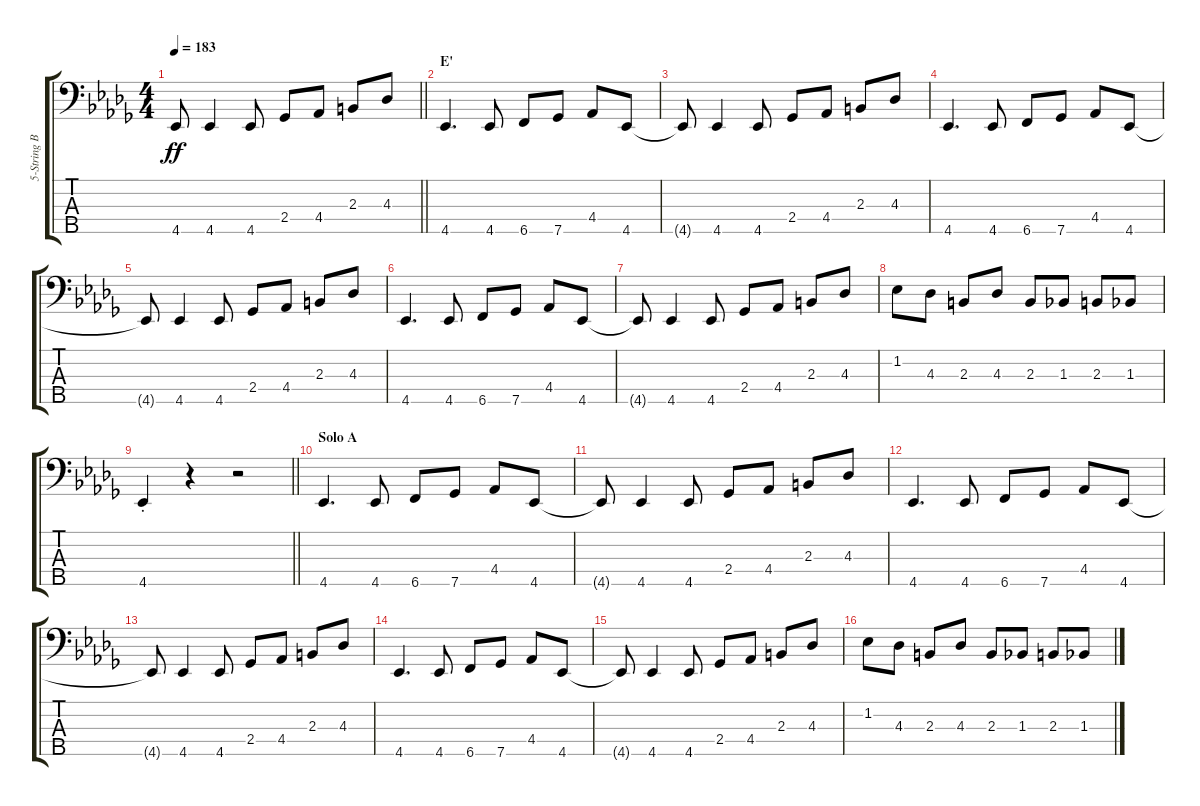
\track ("5-String Bass" "5-String B") {instrument electricbassfinger}
\staff {score tabs}
\tuning (G2 D2 A1 E1 B0) {hide}
\ts (4 4)
\tempo 183
\clef f4
\barLineRight lightlight
\ks db
4.5{t}.8{dy ff} 4.5.4 4.5.8 2.4.8 4.4.8 2.3.8 4.3.8 |
\section ("" "E'")
4.5.4{d} 4.5.8 6.5.8 7.5.8 4.4.8 4.5.8 |
4.5{t}.8 4.5.4 4.5.8 2.4.8 4.4.8 2.3.8 4.3.8 |
4.5.4{d} 4.5.8 6.5.8 7.5.8 4.4.8 4.5.8 |
4.5{t}.8 4.5.4 4.5.8 2.4.8 4.4.8 2.3.8 4.3.8 |
4.5.4{d} 4.5.8 6.5.8 7.5.8 4.4.8 4.5.8 |
4.5{t}.8 4.5.4 4.5.8 2.4.8 4.4.8 2.3.8 4.3.8 |
1.2.8 4.3.8 2.3.8 4.3.8 2.3.8 1.3.8 2.3.8 1.3.8 |
\barLineRight lightlight
4.5{st}.4 r.4 r.2 |
\section ("" "Solo A")
4.5.4{d} 4.5.8 6.5.8 7.5.8 4.4.8 4.5.8 |
4.5{t}.8 4.5.4 4.5.8 2.4.8 4.4.8 2.3.8 4.3.8 |
4.5.4{d} 4.5.8 6.5.8 7.5.8 4.4.8 4.5.8 |
4.5{t}.8 4.5.4 4.5.8 2.4.8 4.4.8 2.3.8 4.3.8 |
4.5.4{d} 4.5.8 6.5.8 7.5.8 4.4.8 4.5.8 |
4.5{t}.8 4.5.4 4.5.8 2.4.8 4.4.8 2.3.8 4.3.8 |
1.2.8 4.3.8 2.3.8 4.3.8 2.3.8 1.3.8 2.3.8 1.3.8
